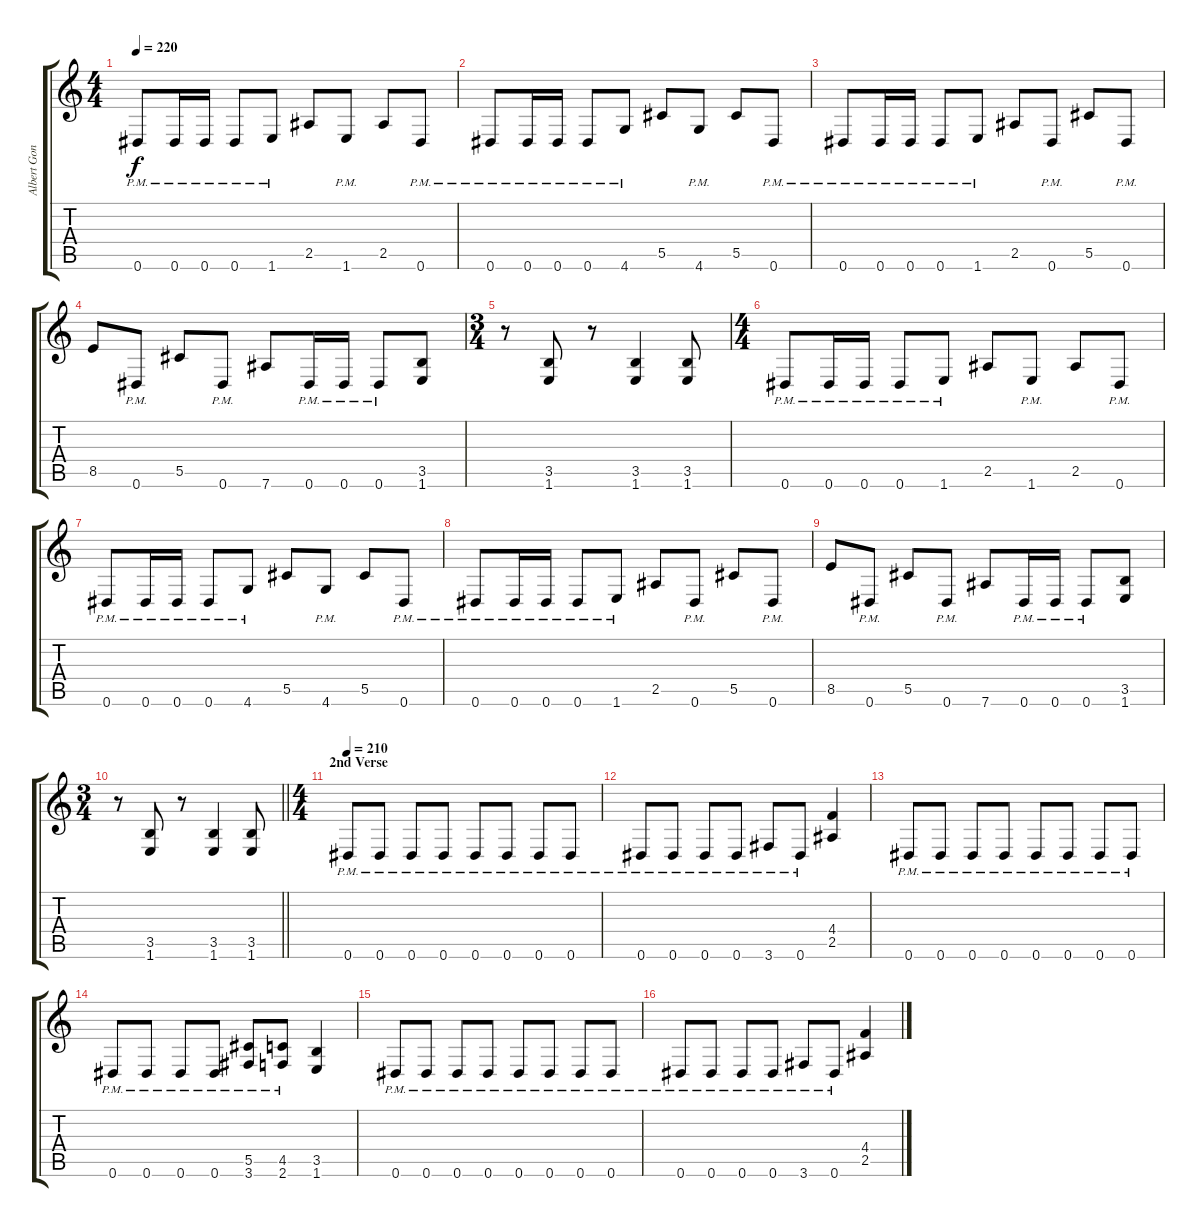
\track ("Albert Gonsales" "Albert Gon") {instrument distortionguitar}
\staff {score tabs}
\tuning (Eb4 Bb3 Gb3 Db3 Ab2 Eb2) {hide}
\ts (4 4)
\tempo 220
\clef g2
\ks c
0.6{pm}.8{dy f} 0.6{pm}.16 0.6{pm}.16 0.6{pm}.8 1.6{pm}.8 2.5.8 1.6{pm}.8 2.5.8 0.6{pm}.8 |
0.6{pm}.8 0.6{pm}.16 0.6{pm}.16 0.6{pm}.8 4.6{pm}.8 5.5.8 4.6{pm}.8 5.5.8 0.6{pm}.8 |
0.6{pm}.8 0.6{pm}.16 0.6{pm}.16 0.6{pm}.8 1.6{pm}.8 2.5.8 0.6{pm}.8 5.5.8 0.6{pm}.8 |
8.5.8 0.6{pm}.8 5.5.8 0.6{pm}.8 7.6.8 0.6{pm}.16 0.6{pm}.16 0.6{pm}.8 (3.5 1.6).8 |
\ts (3 4)
r.8 (3.5 1.6).8 r.8 (3.5 1.6).4 (3.5 1.6).8 |
\ts (4 4)
0.6{pm}.8 0.6{pm}.16 0.6{pm}.16 0.6{pm}.8 1.6{pm}.8 2.5.8 1.6{pm}.8 2.5.8 0.6{pm}.8 |
0.6{pm}.8 0.6{pm}.16 0.6{pm}.16 0.6{pm}.8 4.6{pm}.8 5.5.8 4.6{pm}.8 5.5.8 0.6{pm}.8 |
0.6{pm}.8 0.6{pm}.16 0.6{pm}.16 0.6{pm}.8 1.6{pm}.8 2.5.8 0.6{pm}.8 5.5.8 0.6{pm}.8 |
8.5.8 0.6{pm}.8 5.5.8 0.6{pm}.8 7.6.8 0.6{pm}.16 0.6{pm}.16 0.6{pm}.8 (3.5 1.6).8 |
\ts (3 4)
\barLineRight lightlight
r.8 (3.5 1.6).8 r.8 (3.5 1.6).4 (3.5 1.6).8 |
\ts (4 4)
\section ("" "2nd Verse")
\tempo 210
0.6{pm}.8 0.6{pm}.8 0.6{pm}.8 0.6{pm}.8 0.6{pm}.8 0.6{pm}.8 0.6{pm}.8 0.6{pm}.8 |
0.6{pm}.8 0.6{pm}.8 0.6{pm}.8 0.6{pm}.8 3.6{pm}.8 0.6{pm}.8 (4.4 2.5).4 |
0.6{pm}.8 0.6{pm}.8 0.6{pm}.8 0.6{pm}.8 0.6{pm}.8 0.6{pm}.8 0.6{pm}.8 0.6{pm}.8 |
0.6{pm}.8 0.6{pm}.8 0.6{pm}.8 0.6{pm}.8 (5.5{pm} 3.6{pm}).8 (4.5{pm} 2.6{pm}).8 (3.5 1.6).4 |
0.6{pm}.8 0.6{pm}.8 0.6{pm}.8 0.6{pm}.8 0.6{pm}.8 0.6{pm}.8 0.6{pm}.8 0.6{pm}.8 |
0.6{pm}.8 0.6{pm}.8 0.6{pm}.8 0.6{pm}.8 3.6{pm}.8 0.6{pm}.8 (4.4 2.5).4
